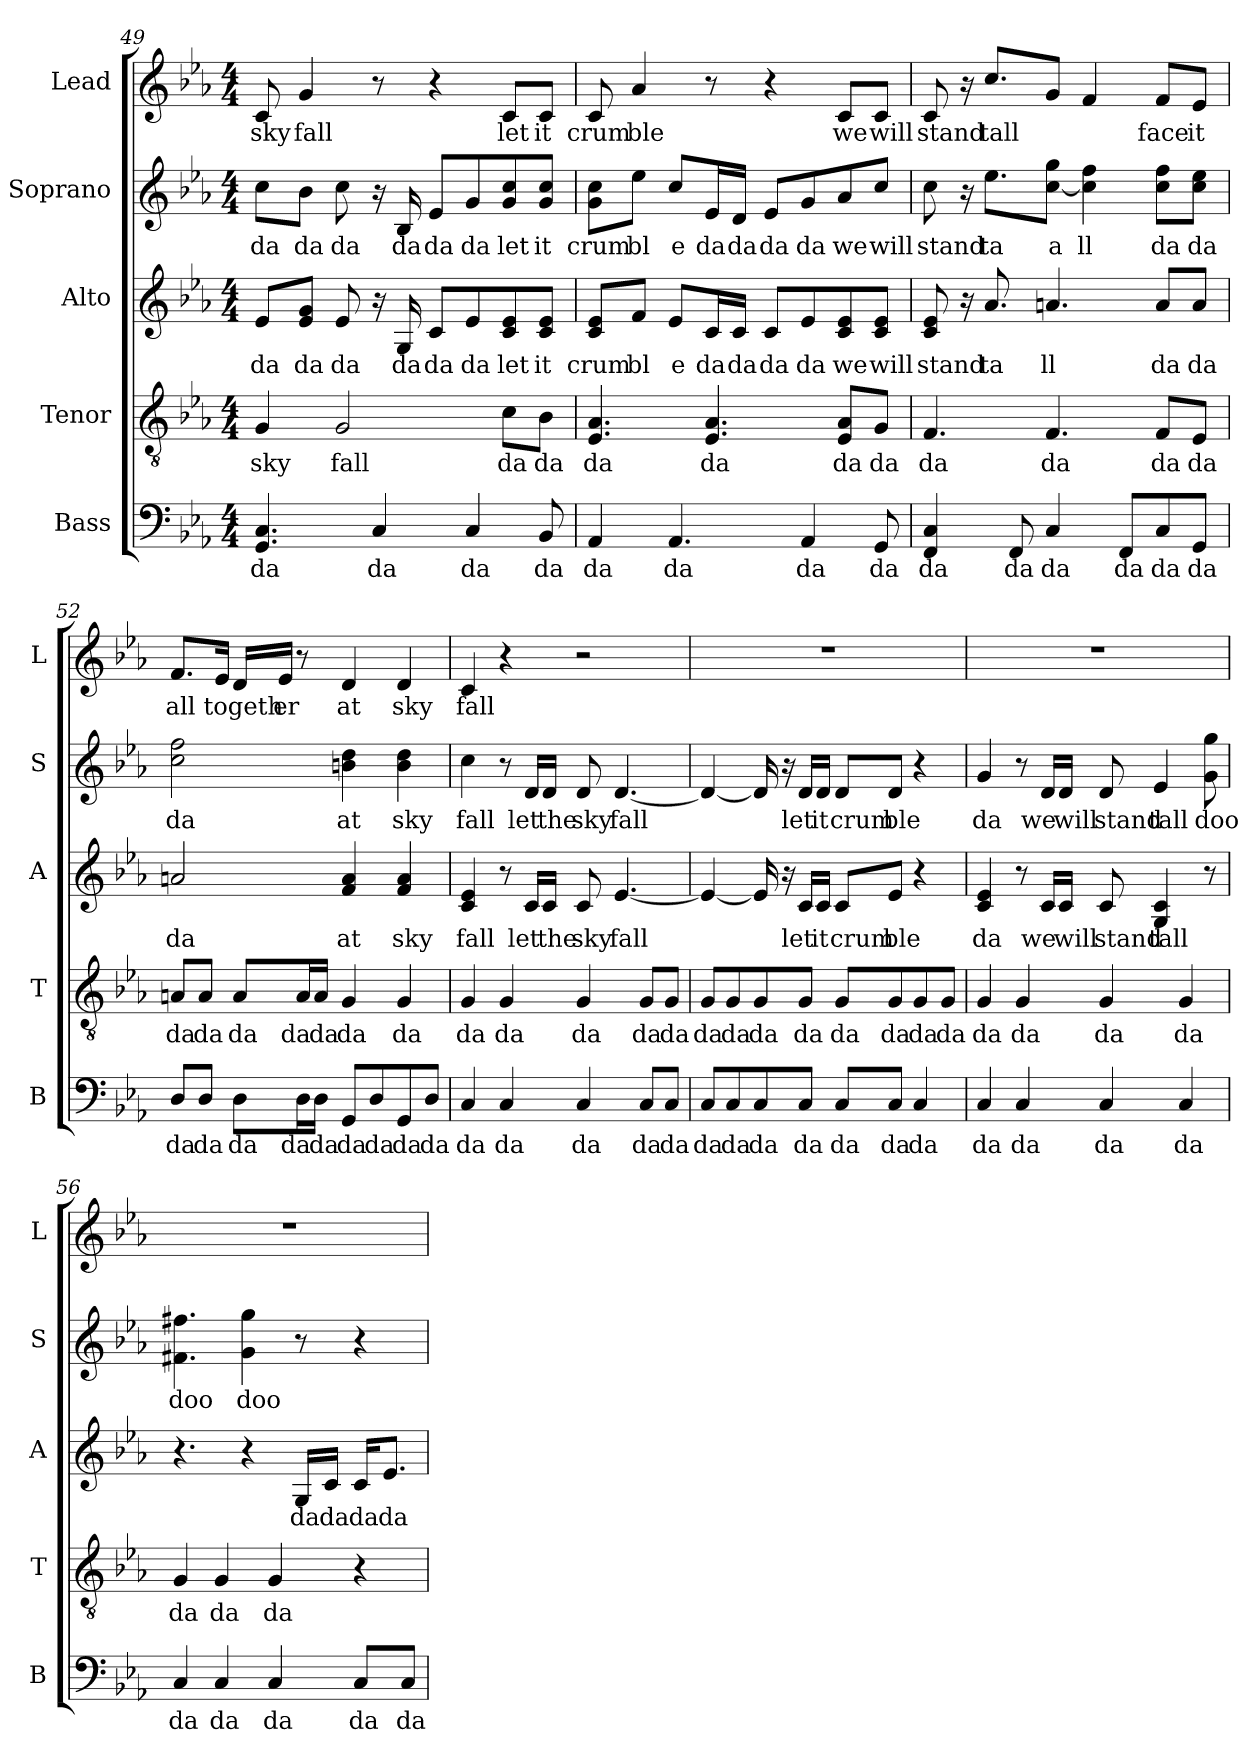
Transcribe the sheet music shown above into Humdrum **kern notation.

**kern	**text	**kern	**text	**kern	**text	**kern	**text	**kern	**text
*part5	*part5	*part4	*part4	*part3	*part3	*part2	*part2	*part1	*part1
*staff5	*staff5	*staff4	*staff4	*staff3	*staff3	*staff2	*staff2	*staff1	*staff1
*I"Bass	*	*I"Tenor	*	*I"Alto	*	*I"Soprano	*	*I"Lead	*
*I'B	*	*I'T	*	*I'A	*	*I'S	*	*I'L	*
!!LO:PB:g=z
*clefF4	*	*clefGv2	*	*clefG2	*	*clefG2	*	*clefG2	*
*k[b-e-a-]	*	*k[b-e-a-]	*	*k[b-e-a-]	*	*k[b-e-a-]	*	*k[b-e-a-]	*
*M4/4	*	*M4/4	*	*M4/4	*	*M4/4	*	*M4/4	*
=49	=49	=49	=49	=49	=49	=49	=49	=49	=49
!	!LO:LY:b	!	!LO:LY:b	!	!LO:LY:b	!	!LO:LY:b	!	!LO:LY:b
4.GG/ 4.C/	da	4G/	sky	8e-/L	da	8cc\L	da	8c/	sky
!	!	!	!	!	!LO:LY:b	!	!LO:LY:b	!	!LO:LY:b
.	.	.	.	8e-/ 8g/J	da	8b-\J	da	4g/	fall
!	!	!	!LO:LY:b	!	!LO:LY:b	!	!LO:LY:b	!	!
.	.	2G/	fall	8e-/	da	8cc\	da	.	.
!	!LO:LY:b	!	!	!	!	!	!	!	!
4C/	da	.	.	16r	.	16r	.	8r	.
!	!	!	!	!	!LO:LY:b	!	!LO:LY:b	!	!
.	.	.	.	16G/	da	16B-/	da	.	.
!	!	!	!	!	!LO:LY:b	!	!LO:LY:b	!	!
.	.	.	.	8c/L	da	8e-/L	da	4r	.
!	!LO:LY:b	!	!	!	!LO:LY:b	!	!LO:LY:b	!	!
4C/	da	.	.	8e-/	da	8g/	da	.	.
!	!	!	!LO:LY:b	!	!LO:LY:b	!	!LO:LY:b	!	!LO:LY:b
.	.	8c\L	da	8c/ 8e-/	let	8g/ 8cc/	let	8c/L	let
!	!LO:LY:b	!	!LO:LY:b	!	!LO:LY:b	!	!LO:LY:b	!	!LO:LY:b
8BB-/	da	8B-\J	da	8c/ 8e-/J	it	8g/ 8cc/J	it	8c/J	it
=50	=50	=50	=50	=50	=50	=50	=50	=50	=50
!	!LO:LY:b	!	!LO:LY:b	!	!LO:LY:b	!	!LO:LY:b	!	!LO:LY:b
4AA-/	da	4.E-/ 4.A-/	da	8c/ 8e-/L	crum	8g\ 8cc\L	crum	8c/	crum
!	!	!	!	!	!LO:LY:b	!	!LO:LY:b	!	!LO:LY:b
.	.	.	.	8f/J	bl	8ee-\J	bl	4a-/	ble
!	!LO:LY:b	!	!	!	!LO:LY:b	!	!LO:LY:b	!	!
4.AA-/	da	.	.	8e-/L	e	8cc/L	e	.	.
!	!	!	!LO:LY:b	!	!LO:LY:b	!	!LO:LY:b	!	!
.	.	4.E-/ 4.A-/	da	16c/L	da	16e-/L	da	8r	.
!	!	!	!	!	!LO:LY:b	!	!LO:LY:b	!	!
.	.	.	.	16c/JJ	da	16d/JJ	da	.	.
!	!	!	!	!	!LO:LY:b	!	!LO:LY:b	!	!
.	.	.	.	8c/L	da	8e-/L	da	4r	.
!	!LO:LY:b	!	!	!	!LO:LY:b	!	!LO:LY:b	!	!
4AA-/	da	.	.	8e-/	da	8g/	da	.	.
!	!	!	!LO:LY:b	!	!LO:LY:b	!	!LO:LY:b	!	!LO:LY:b
.	.	8E-/ 8A-/L	da	8c/ 8e-/	we	8a-/	we	8c/L	we
!	!LO:LY:b	!	!LO:LY:b	!	!LO:LY:b	!	!LO:LY:b	!	!LO:LY:b
8GG/	da	8G/J	da	8c/ 8e-/J	will	8cc/J	will	8c/J	will
=51	=51	=51	=51	=51	=51	=51	=51	=51	=51
!	!LO:LY:b	!	!LO:LY:b	!	!LO:LY:b	!	!LO:LY:b	!	!LO:LY:b
4FF/ 4C/	da	4.F/	da	8c/ 8e-/	stand	8cc\	stand	8c/	stand
.	.	.	.	16r	.	16r	.	16r	.
!	!	!	!	!	!LO:LY:b	!	!LO:LY:b	!	!LO:LY:b
.	.	.	.	8.a-/	ta	8.ee-\L	ta	8.cc/L	tall
!	!LO:LY:b	!	!	!	!	!	!	!	!
8FF/	da	.	.	.	.	.	.	.	.
!	!LO:LY:b	!	!LO:LY:b	!	!LO:LY:b	!	!LO:LY:b	!	!
4C/	da	4.F/	da	4.an/	ll	[8cc\ 8gg\J	a	8g/J	.
!	!	!	!	!	!	!	!LO:LY:b	!	!
.	.	.	.	.	.	4cc\] 4ff\	ll	4f/	.
!	!LO:LY:b	!	!	!	!	!	!	!	!
8FF/L	da	.	.	.	.	.	.	.	.
!	!LO:LY:b	!	!LO:LY:b	!	!LO:LY:b	!	!LO:LY:b	!	!LO:LY:b
8C/	da	8F/L	da	8a/L	da	8cc\ 8ff\L	da	8f/L	face
!	!LO:LY:b	!	!LO:LY:b	!	!LO:LY:b	!	!LO:LY:b	!	!LO:LY:b
8GG/J	da	8E-/J	da	8a/J	da	8cc\ 8ee-\J	da	8e-/J	it
!!LO:LB:g=z
=52	=52	=52	=52	=52	=52	=52	=52	=52	=52
!	!LO:LY:b	!	!LO:LY:b	!	!LO:LY:b	!	!LO:LY:b	!	!LO:LY:b
8D/L	da	8An/L	da	2an/	da	2cc\ 2ff\	da	8.f/L	all
!	!LO:LY:b	!	!LO:LY:b	!	!	!	!	!	!
8D/J	da	8A/J	da	.	.	.	.	.	.
!	!	!	!	!	!	!	!	!	!LO:LY:b
.	.	.	.	.	.	.	.	16e-/Jk	to
!	!LO:LY:b	!	!LO:LY:b	!	!	!	!	!	!LO:LY:b
8D\L	da	8A/L	da	.	.	.	.	16d/LL	geth
!	!	!	!	!	!	!	!	!	!LO:LY:b
.	.	.	.	.	.	.	.	16e-/JJ	er
!	!LO:LY:b	!	!LO:LY:b	!	!	!	!	!	!
16D\L	da	16A/L	da	.	.	.	.	8r	.
!	!LO:LY:b	!	!LO:LY:b	!	!	!	!	!	!
16D\JJ	da	16A/JJ	da	.	.	.	.	.	.
!	!LO:LY:b	!	!LO:LY:b	!	!LO:LY:b	!	!LO:LY:b	!	!LO:LY:b
8GG/L	da	4G/	da	4f/ 4a/	at	4bn\ 4dd\	at	4d/	at
!	!LO:LY:b	!	!	!	!	!	!	!	!
8D/	da	.	.	.	.	.	.	.	.
!	!LO:LY:b	!	!LO:LY:b	!	!LO:LY:b	!	!LO:LY:b	!	!LO:LY:b
8GG/	da	4G/	da	4f/ 4a/	sky	4b\ 4dd\	sky	4d/	sky
!	!LO:LY:b	!	!	!	!	!	!	!	!
8D/J	da	.	.	.	.	.	.	.	.
=53	=53	=53	=53	=53	=53	=53	=53	=53	=53
!	!LO:LY:b	!	!LO:LY:b	!	!LO:LY:b	!	!LO:LY:b	!	!LO:LY:b
4C/	da	4G/	da	4c/ 4e-/	fall	4cc\	fall	4c/	fall
!	!LO:LY:b	!	!LO:LY:b	!	!	!	!	!	!
4C/	da	4G/	da	8r	.	8r	.	4r	.
!	!	!	!	!	!LO:LY:b	!	!LO:LY:b	!	!
.	.	.	.	16c/LL	let	16d/LL	let	.	.
!	!	!	!	!	!LO:LY:b	!	!LO:LY:b	!	!
.	.	.	.	16c/JJ	the	16d/JJ	the	.	.
!	!LO:LY:b	!	!LO:LY:b	!	!LO:LY:b	!	!LO:LY:b	!	!
4C/	da	4G/	da	8c/	sky	8d/	sky	2r	.
!	!	!	!	!	!LO:LY:b	!	!LO:LY:b	!	!
.	.	.	.	[4.e-/	fall	[4.d/	fall	.	.
!	!LO:LY:b	!	!LO:LY:b	!	!	!	!	!	!
8C/L	da	8G/L	da	.	.	.	.	.	.
!	!LO:LY:b	!	!LO:LY:b	!	!	!	!	!	!
8C/J	da	8G/J	da	.	.	.	.	.	.
=54	=54	=54	=54	=54	=54	=54	=54	=54	=54
!	!LO:LY:b	!	!LO:LY:b	!	!	!	!	!	!
8C/L	da	8G/L	da	4e-/_	.	4d/_	.	1r	.
!	!LO:LY:b	!	!LO:LY:b	!	!	!	!	!	!
8C/	da	8G/	da	.	.	.	.	.	.
!	!LO:LY:b	!	!LO:LY:b	!	!	!	!	!	!
8C/	da	8G/	da	16e-/]	.	16d/]	.	.	.
.	.	.	.	16r	.	16r	.	.	.
!	!LO:LY:b	!	!LO:LY:b	!	!LO:LY:b	!	!LO:LY:b	!	!
8C/J	da	8G/J	da	16c/LL	let	16d/LL	let	.	.
!	!	!	!	!	!LO:LY:b	!	!LO:LY:b	!	!
.	.	.	.	16c/JJ	it	16d/JJ	it	.	.
!	!LO:LY:b	!	!LO:LY:b	!	!LO:LY:b	!	!LO:LY:b	!	!
8C/L	da	8G/L	da	8c/L	crum	8d/L	crum	.	.
!	!LO:LY:b	!	!LO:LY:b	!	!LO:LY:b	!	!LO:LY:b	!	!
8C/J	da	8G/	da	8e-/J	ble	8d/J	ble	.	.
!	!LO:LY:b	!	!LO:LY:b	!	!	!	!	!	!
4C/	da	8G/	da	4r	.	4r	.	.	.
!	!	!	!LO:LY:b	!	!	!	!	!	!
.	.	8G/J	da	.	.	.	.	.	.
!!LO:PB:g=z
=55	=55	=55	=55	=55	=55	=55	=55	=55	=55
!	!LO:LY:b	!	!LO:LY:b	!	!LO:LY:b	!	!LO:LY:b	!	!
4C/	da	4G/	da	4c/ 4e-/	da	4g/	da	1r	.
!	!LO:LY:b	!	!LO:LY:b	!	!	!	!	!	!
4C/	da	4G/	da	8r	.	8r	.	.	.
!	!	!	!	!	!LO:LY:b	!	!LO:LY:b	!	!
.	.	.	.	16c/LL	we	16d/LL	we	.	.
!	!	!	!	!	!LO:LY:b	!	!LO:LY:b	!	!
.	.	.	.	16c/JJ	will	16d/JJ	will	.	.
!	!LO:LY:b	!	!LO:LY:b	!	!LO:LY:b	!	!LO:LY:b	!	!
4C/	da	4G/	da	8c/	stand	8d/	stand	.	.
!	!	!	!	!	!LO:LY:b	!	!LO:LY:b	!	!
.	.	.	.	4G/ 4c/	tall	4e-/	tall	.	.
!	!LO:LY:b	!	!LO:LY:b	!	!	!	!	!	!
4C/	da	4G/	da	.	.	.	.	.	.
!	!	!	!	!	!	!	!LO:LY:b	!	!
.	.	.	.	8r	.	8g\ 8gg\	doo	.	.
=56	=56	=56	=56	=56	=56	=56	=56	=56	=56
!	!LO:LY:b	!	!LO:LY:b	!	!	!	!LO:LY:b	!	!
4C/	da	4G/	da	4.r	.	4.f#X\ 4.ff#X\	doo	1r	.
!	!LO:LY:b	!	!LO:LY:b	!	!	!	!	!	!
4C/	da	4G/	da	.	.	.	.	.	.
!	!	!	!	!	!	!	!LO:LY:b	!	!
.	.	.	.	4r	.	4g\ 4gg\	doo	.	.
!	!LO:LY:b	!	!LO:LY:b	!	!	!	!	!	!
4C/	da	4G/	da	.	.	.	.	.	.
!	!	!	!	!	!LO:LY:b	!	!	!	!
.	.	.	.	16G/LL	da	8r	.	.	.
!	!	!	!	!	!LO:LY:b	!	!	!	!
.	.	.	.	16c/JJ	da	.	.	.	.
!	!LO:LY:b	!	!	!	!LO:LY:b	!	!	!	!
8C/L	da	4r	.	16c/KL	da	4r	.	.	.
!	!	!	!	!	!LO:LY:b	!	!	!	!
.	.	.	.	8.e-/J	da	.	.	.	.
!	!LO:LY:b	!	!	!	!	!	!	!	!
8C/J	da	.	.	.	.	.	.	.	.
=	=	=	=	=	=	=	=	=	=
*-	*-	*-	*-	*-	*-	*-	*-	*-	*-
